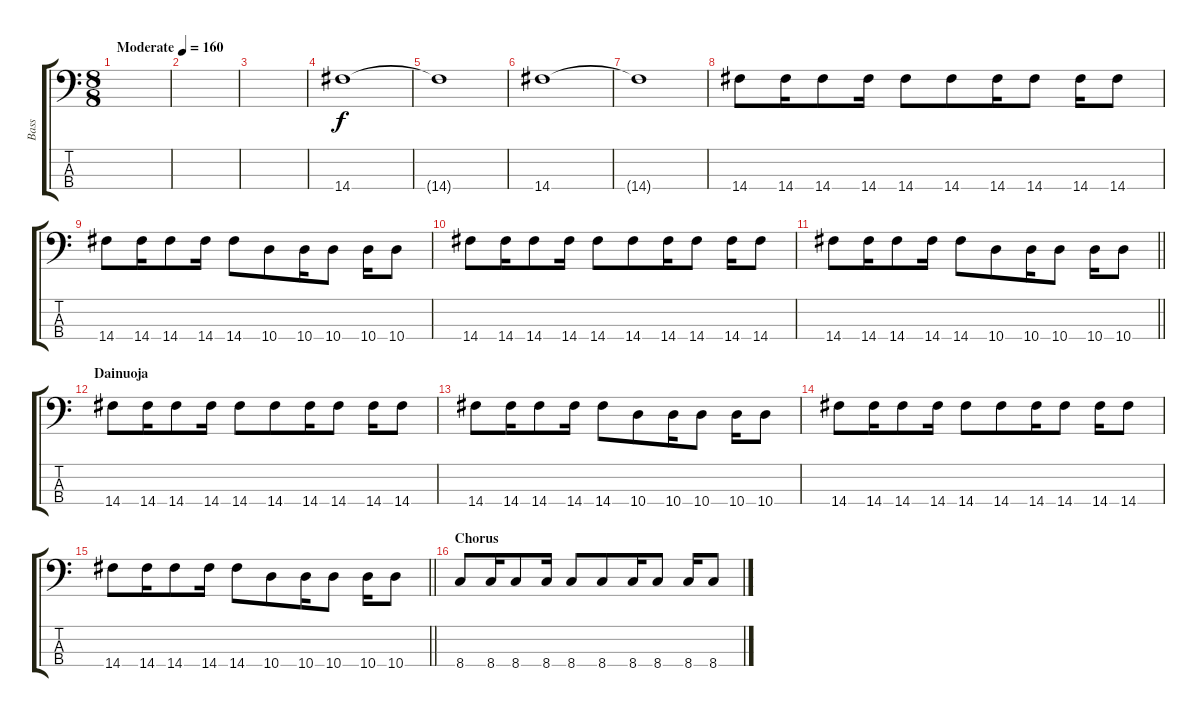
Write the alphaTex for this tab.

\track ("Bass" "Bass") {instrument electricbassfinger}
\staff {score tabs}
\tuning (G2 D2 A1 E1) {hide}
\ts (8 8)
\tempo (160 "Moderate")
\clef f4
\ks c
|
|
|
14.4.1 |
14.4{t}.1 |
14.4.1 |
14.4{t}.1 |
14.4.8 14.4.16 14.4.8 14.4.16 14.4.8 14.4.8 14.4.16 14.4.8 14.4.16 14.4.8 |
14.4.8 14.4.16 14.4.8 14.4.16 14.4.8 10.4.8 10.4.16 10.4.8 10.4.16 10.4.8 |
14.4.8 14.4.16 14.4.8 14.4.16 14.4.8 14.4.8 14.4.16 14.4.8 14.4.16 14.4.8 |
\barLineRight lightlight
14.4.8 14.4.16 14.4.8 14.4.16 14.4.8 10.4.8 10.4.16 10.4.8 10.4.16 10.4.8 |
\section ("" "Dainuoja")
14.4.8 14.4.16 14.4.8 14.4.16 14.4.8 14.4.8 14.4.16 14.4.8 14.4.16 14.4.8 |
14.4.8 14.4.16 14.4.8 14.4.16 14.4.8 10.4.8 10.4.16 10.4.8 10.4.16 10.4.8 |
14.4.8 14.4.16 14.4.8 14.4.16 14.4.8 14.4.8 14.4.16 14.4.8 14.4.16 14.4.8 |
\barLineRight lightlight
14.4.8 14.4.16 14.4.8 14.4.16 14.4.8 10.4.8 10.4.16 10.4.8 10.4.16 10.4.8 |
\section ("" "Chorus")
8.4.8 8.4.16 8.4.8 8.4.16 8.4.8 8.4.8 8.4.16 8.4.8 8.4.16 8.4.8
